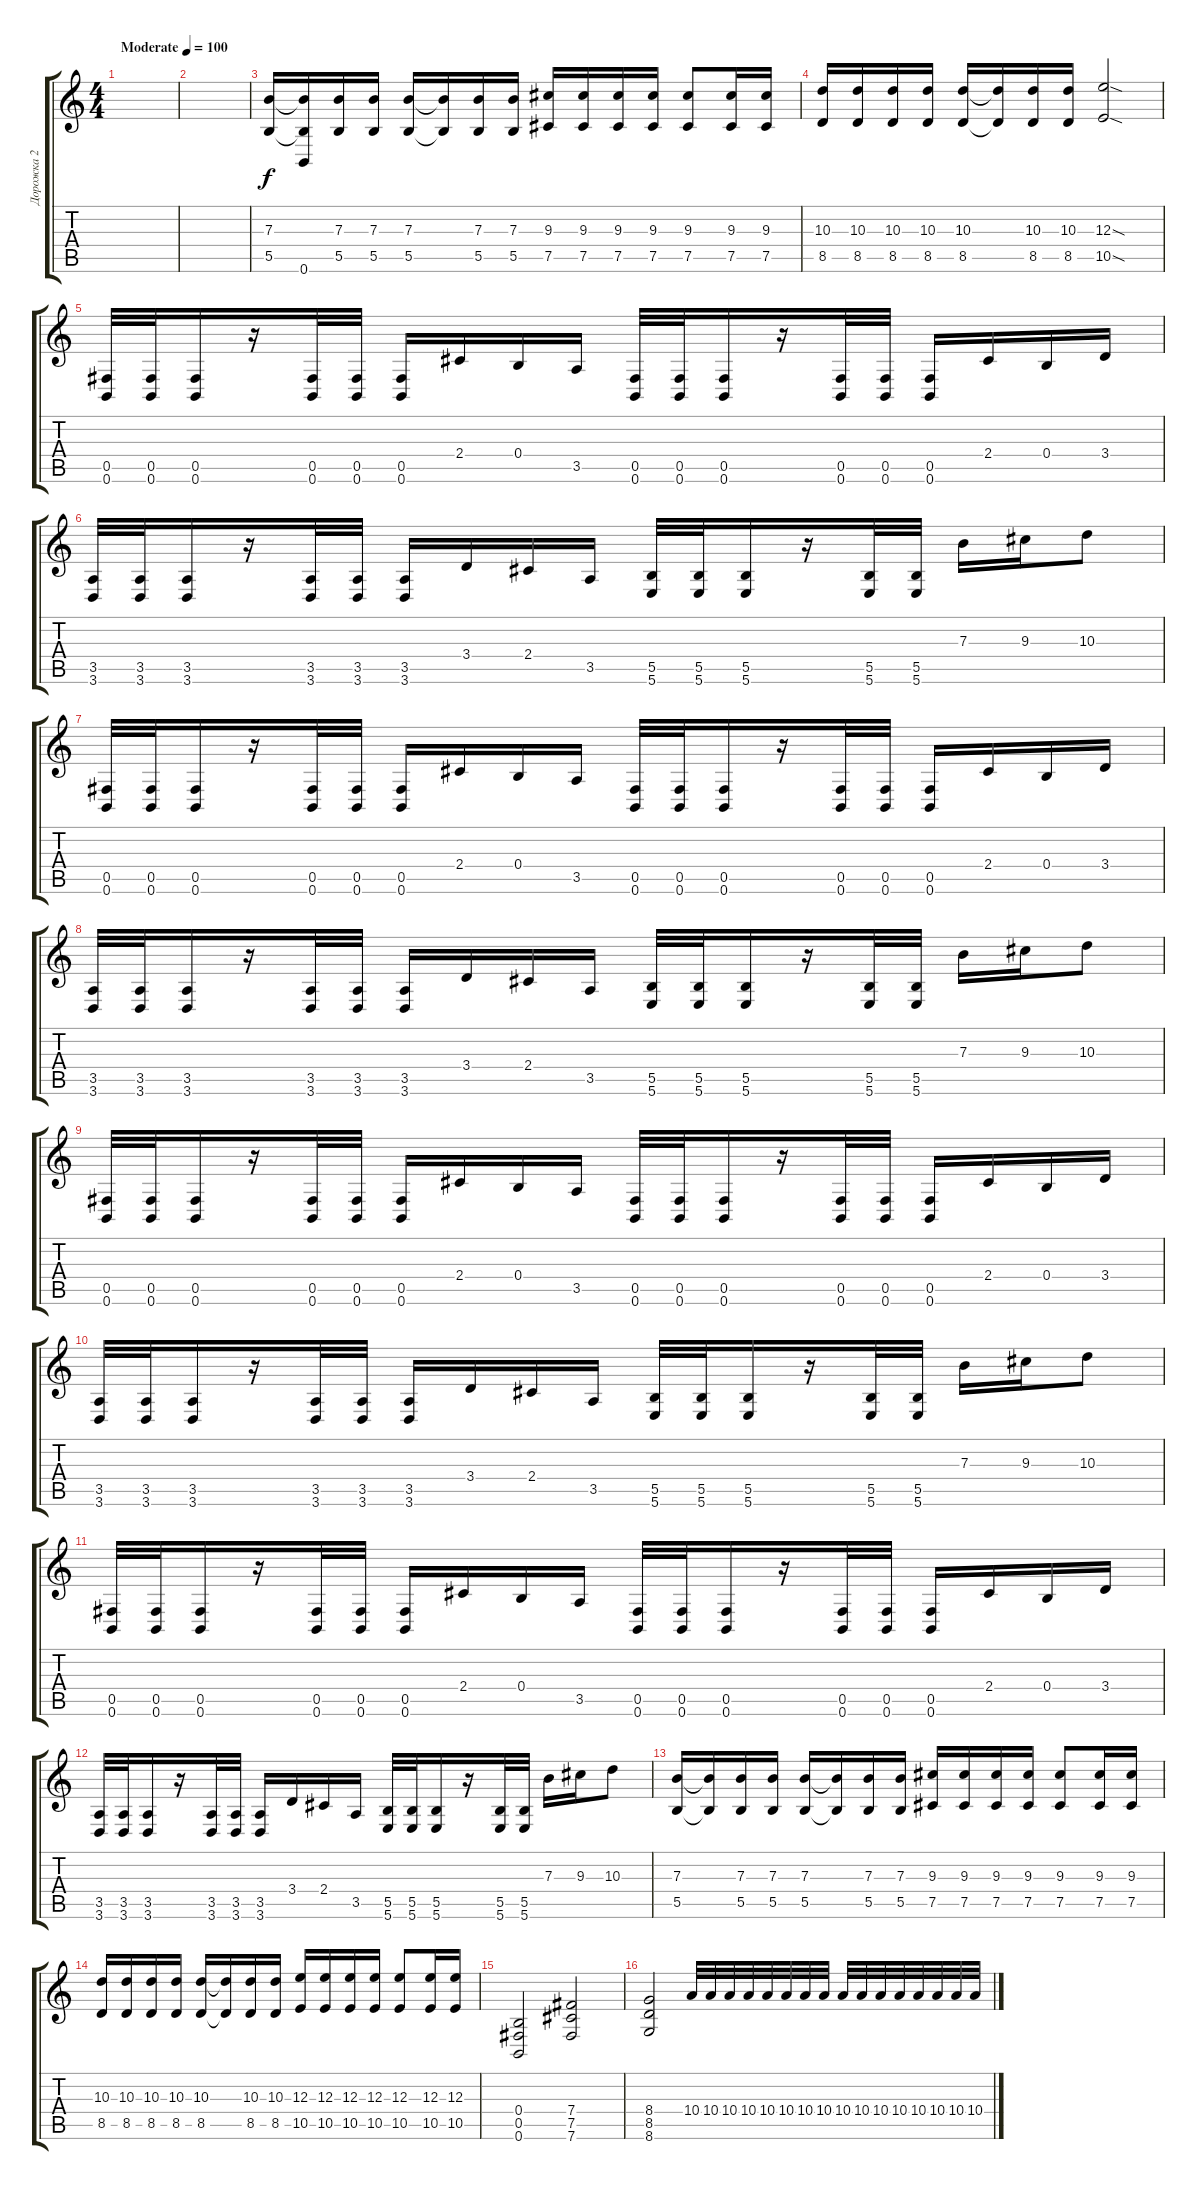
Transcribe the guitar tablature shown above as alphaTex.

\track ("Дорожка 2" "Дорожка 2") {instrument distortionguitar}
\staff {score tabs}
\tuning (Db4 Ab3 E3 B2 Gb2 B1) {hide}
\ts (4 4)
\tempo (100 "Moderate")
\clef g2
\ks c
|
|
(7.3 5.5).16 (7.3{t} 5.5{t} 0.6).16 (7.3 5.5).16 (7.3 5.5).16 (7.3 5.5).16 (7.3{t} 5.5{t}).16 (7.3 5.5).16 (7.3 5.5).16 (9.3 7.5).16 (9.3 7.5).16 (9.3 7.5).16 (9.3 7.5).16 (9.3 7.5).8 (9.3 7.5).16 (9.3 7.5).16 |
(10.3 8.5).16 (10.3 8.5).16 (10.3 8.5).16 (10.3 8.5).16 (10.3 8.5).16 (10.3{t} 8.5{t}).16 (10.3 8.5).16 (10.3 8.5).16 (12.3{sod} 10.5{sod}).2 |
(0.5 0.6).32 (0.5 0.6).32 (0.5 0.6).16 r.16 (0.5 0.6).32 (0.5 0.6).32 (0.5 0.6).16 2.4.16 0.4.16 3.5.16 (0.5 0.6).32 (0.5 0.6).32 (0.5 0.6).16 r.16 (0.5 0.6).32 (0.5 0.6).32 (0.5 0.6).16 2.4.16 0.4.16 3.4.16 |
(3.5 3.6).32 (3.5 3.6).32 (3.5 3.6).16 r.16 (3.5 3.6).32 (3.5 3.6).32 (3.5 3.6).16 3.4.16 2.4.16 3.5.16 (5.5 5.6).32 (5.5 5.6).32 (5.5 5.6).16 r.16 (5.5 5.6).32 (5.5 5.6).32 7.3.16 9.3.16 10.3.8 |
(0.5 0.6).32 (0.5 0.6).32 (0.5 0.6).16 r.16 (0.5 0.6).32 (0.5 0.6).32 (0.5 0.6).16 2.4.16 0.4.16 3.5.16 (0.5 0.6).32 (0.5 0.6).32 (0.5 0.6).16 r.16 (0.5 0.6).32 (0.5 0.6).32 (0.5 0.6).16 2.4.16 0.4.16 3.4.16 |
(3.5 3.6).32 (3.5 3.6).32 (3.5 3.6).16 r.16 (3.5 3.6).32 (3.5 3.6).32 (3.5 3.6).16 3.4.16 2.4.16 3.5.16 (5.5 5.6).32 (5.5 5.6).32 (5.5 5.6).16 r.16 (5.5 5.6).32 (5.5 5.6).32 7.3.16 9.3.16 10.3.8 |
(0.5 0.6).32 (0.5 0.6).32 (0.5 0.6).16 r.16 (0.5 0.6).32 (0.5 0.6).32 (0.5 0.6).16 2.4.16 0.4.16 3.5.16 (0.5 0.6).32 (0.5 0.6).32 (0.5 0.6).16 r.16 (0.5 0.6).32 (0.5 0.6).32 (0.5 0.6).16 2.4.16 0.4.16 3.4.16 |
(3.5 3.6).32 (3.5 3.6).32 (3.5 3.6).16 r.16 (3.5 3.6).32 (3.5 3.6).32 (3.5 3.6).16 3.4.16 2.4.16 3.5.16 (5.5 5.6).32 (5.5 5.6).32 (5.5 5.6).16 r.16 (5.5 5.6).32 (5.5 5.6).32 7.3.16 9.3.16 10.3.8 |
(0.5 0.6).32 (0.5 0.6).32 (0.5 0.6).16 r.16 (0.5 0.6).32 (0.5 0.6).32 (0.5 0.6).16 2.4.16 0.4.16 3.5.16 (0.5 0.6).32 (0.5 0.6).32 (0.5 0.6).16 r.16 (0.5 0.6).32 (0.5 0.6).32 (0.5 0.6).16 2.4.16 0.4.16 3.4.16 |
(3.5 3.6).32 (3.5 3.6).32 (3.5 3.6).16 r.16 (3.5 3.6).32 (3.5 3.6).32 (3.5 3.6).16 3.4.16 2.4.16 3.5.16 (5.5 5.6).32 (5.5 5.6).32 (5.5 5.6).16 r.16 (5.5 5.6).32 (5.5 5.6).32 7.3.16 9.3.16 10.3.8 |
(7.3 5.5).16 (7.3{t} 5.5{t}).16 (7.3 5.5).16 (7.3 5.5).16 (7.3 5.5).16 (7.3{t} 5.5{t}).16 (7.3 5.5).16 (7.3 5.5).16 (9.3 7.5).16 (9.3 7.5).16 (9.3 7.5).16 (9.3 7.5).16 (9.3 7.5).8 (9.3 7.5).16 (9.3 7.5).16 |
(10.3 8.5).16 (10.3 8.5).16 (10.3 8.5).16 (10.3 8.5).16 (10.3 8.5).16 (10.3{t} 8.5{t}).16 (10.3 8.5).16 (10.3 8.5).16 (12.3 10.5).16 (12.3 10.5).16 (12.3 10.5).16 (12.3 10.5).16 (12.3 10.5).8 (12.3 10.5).16 (12.3 10.5).16 |
(0.4 0.5 0.6).2 (7.4 7.5 7.6).2 |
(8.4 8.5 8.6).2 10.4.32 10.4.32 10.4.32 10.4.32 10.4.32 10.4.32 10.4.32 10.4.32 10.4.32 10.4.32 10.4.32 10.4.32 10.4.32 10.4.32 10.4.32 10.4.32
